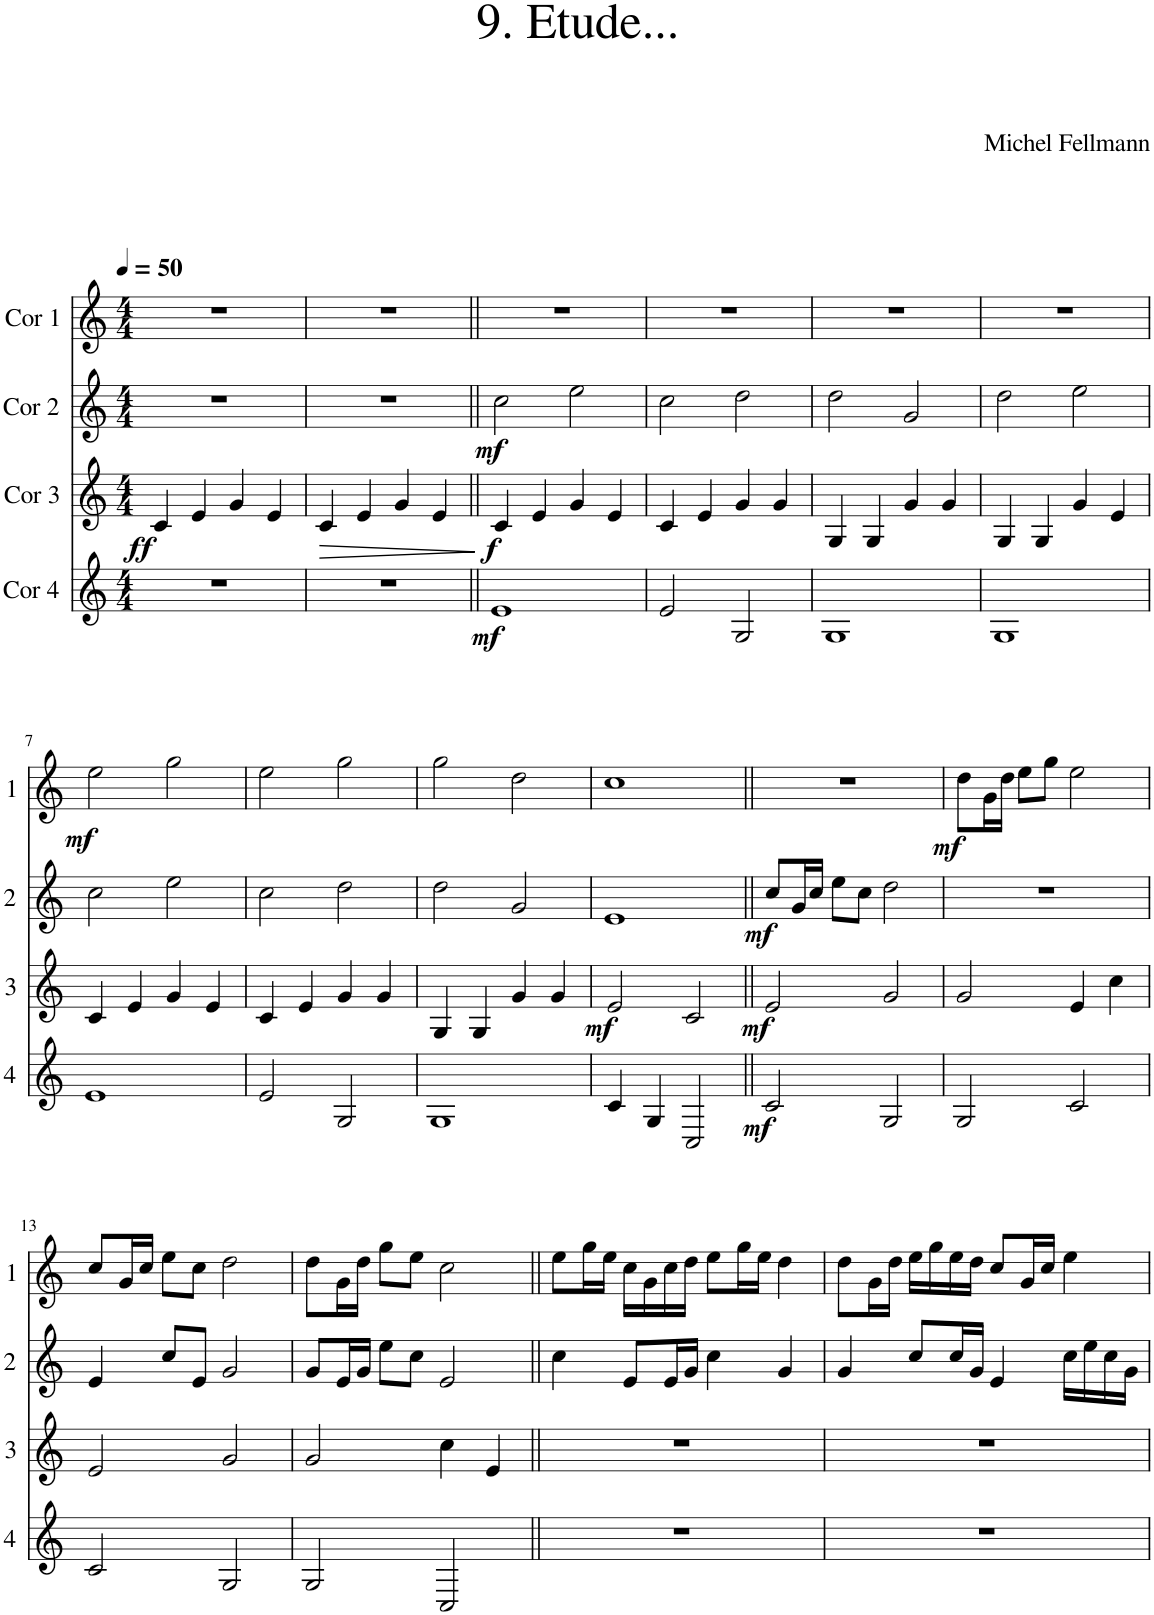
**kern	**dynam	**kern	**dynam	**kern	**dynam	**kern	**dynam
*part4	*part4	*part3	*part3	*part2	*part2	*part1	*part1
*staff4	*staff4	*staff3	*staff3	*staff2	*staff2	*staff1	*staff1
*I"Cor 4	*	*I"Cor 3	*	*I"Cor 2	*	*I"Cor 1	*
*clefG2	*	*clefG2	*	*clefG2	*	*clefG2	*
*Trd4c7	*	*Trd4c7	*	*Trd4c7	*	*Trd4c7	*
*k[]	*	*k[]	*	*k[]	*	*k[]	*
*M4/4	*	*M4/4	*	*M4/4	*	*M4/4	*
*MM50	*	*MM50	*	*MM50	*	*MM50	*
=1	=1	=1	=1	=1	=1	=1	=1
!	!	!	!LO:DY:b	!	!	!	!
1r	.	4c/	ff	1r	.	1r	.
.	.	4e/	.	.	.	.	.
.	.	4g/	.	.	.	.	.
.	.	4e/	.	.	.	.	.
=2	=2	=2	=2	=2	=2	=2	=2
!	!	!	!LO:HP:b	!	!	!	!
1r	.	4c/	>	1r	.	1r	.
.	.	4e/	.	.	.	.	.
.	.	4g/	.	.	.	.	.
.	.	4e/	.	.	.	.	.
.	.	.	]	.	.	.	.
=3||	=3||	=3||	=3||	=3||	=3||	=3||	=3||
!	!LO:DY:b	!	!LO:DY:b	!	!LO:DY:b	!	!
1e	mf	4c/	f	2cc\	mf	1r	.
.	.	4e/	.	.	.	.	.
.	.	4g/	.	2ee\	.	.	.
.	.	4e/	.	.	.	.	.
=4	=4	=4	=4	=4	=4	=4	=4
2e/	.	4c/	.	2cc\	.	1r	.
.	.	4e/	.	.	.	.	.
2G/	.	4g/	.	2dd\	.	.	.
.	.	4g/	.	.	.	.	.
=5	=5	=5	=5	=5	=5	=5	=5
1G	.	4G/	.	2dd\	.	1r	.
.	.	4G/	.	.	.	.	.
.	.	4g/	.	2g/	.	.	.
.	.	4g/	.	.	.	.	.
=6	=6	=6	=6	=6	=6	=6	=6
1G	.	4G/	.	2dd\	.	1r	.
.	.	4G/	.	.	.	.	.
.	.	4g/	.	2ee\	.	.	.
.	.	4e/	.	.	.	.	.
!!LO:LB:g=z
=7	=7	=7	=7	=7	=7	=7	=7
!	!	!	!	!	!	!	!LO:DY:b
1e	.	4c/	.	2cc\	.	2ee\	mf
.	.	4e/	.	.	.	.	.
.	.	4g/	.	2ee\	.	2gg\	.
.	.	4e/	.	.	.	.	.
=8	=8	=8	=8	=8	=8	=8	=8
2e/	.	4c/	.	2cc\	.	2ee\	.
.	.	4e/	.	.	.	.	.
2G/	.	4g/	.	2dd\	.	2gg\	.
.	.	4g/	.	.	.	.	.
=9	=9	=9	=9	=9	=9	=9	=9
1G	.	4G/	.	2dd\	.	2gg\	.
.	.	4G/	.	.	.	.	.
.	.	4g/	.	2g/	.	2dd\	.
.	.	4g/	.	.	.	.	.
=10	=10	=10	=10	=10	=10	=10	=10
!	!	!	!LO:DY:b	!	!	!	!
4c/	.	2e/	mf	1e	.	1cc	.
4G/	.	.	.	.	.	.	.
2C/	.	2c/	.	.	.	.	.
=11||	=11||	=11||	=11||	=11||	=11||	=11||	=11||
!	!LO:DY:b	!	!LO:DY:b	!	!LO:DY:b	!	!
2c/	mf	2e/	mf	8cc/L	mf	1r	.
.	.	.	.	16g/L	.	.	.
.	.	.	.	16cc/JJ	.	.	.
.	.	.	.	8ee\L	.	.	.
.	.	.	.	8cc\J	.	.	.
2G/	.	2g/	.	2dd\	.	.	.
=12	=12	=12	=12	=12	=12	=12	=12
!	!	!	!	!	!	!	!LO:DY:b
2G/	.	2g/	.	1r	.	8dd\L	mf
.	.	.	.	.	.	16g\L	.
.	.	.	.	.	.	16dd\JJ	.
.	.	.	.	.	.	8ee\L	.
.	.	.	.	.	.	8gg\J	.
2c/	.	4e/	.	.	.	2ee\	.
.	.	4cc\	.	.	.	.	.
!!LO:LB:g=z
=13	=13	=13	=13	=13	=13	=13	=13
2c/	.	2e/	.	4e/	.	8cc/L	.
.	.	.	.	.	.	16g/L	.
.	.	.	.	.	.	16cc/JJ	.
.	.	.	.	8cc/L	.	8ee\L	.
.	.	.	.	8e/J	.	8cc\J	.
2G/	.	2g/	.	2g/	.	2dd\	.
=14	=14	=14	=14	=14	=14	=14	=14
2G/	.	2g/	.	8g/L	.	8dd\L	.
.	.	.	.	16e/L	.	16g\L	.
.	.	.	.	16g/JJ	.	16dd\JJ	.
.	.	.	.	8ee\L	.	8gg\L	.
.	.	.	.	8cc\J	.	8ee\J	.
2C/	.	4cc\	.	2e/	.	2cc\	.
.	.	4e/	.	.	.	.	.
=15||	=15||	=15||	=15||	=15||	=15||	=15||	=15||
1r	.	1r	.	4cc\	.	8ee\L	.
.	.	.	.	.	.	16gg\L	.
.	.	.	.	.	.	16ee\JJ	.
.	.	.	.	8e/L	.	16cc\LL	.
.	.	.	.	.	.	16g\	.
.	.	.	.	16e/L	.	16cc\	.
.	.	.	.	16g/JJ	.	16dd\JJ	.
.	.	.	.	4cc\	.	8ee\L	.
.	.	.	.	.	.	16gg\L	.
.	.	.	.	.	.	16ee\JJ	.
.	.	.	.	4g/	.	4dd\	.
=16	=16	=16	=16	=16	=16	=16	=16
1r	.	1r	.	4g/	.	8dd\L	.
.	.	.	.	.	.	16g\L	.
.	.	.	.	.	.	16dd\JJ	.
.	.	.	.	8cc/L	.	16ee\LL	.
.	.	.	.	.	.	16gg\	.
.	.	.	.	16cc/L	.	16ee\	.
.	.	.	.	16g/JJ	.	16dd\JJ	.
.	.	.	.	4e/	.	8cc/L	.
.	.	.	.	.	.	16g/L	.
.	.	.	.	.	.	16cc/JJ	.
.	.	.	.	16cc\LL	.	4ee\	.
.	.	.	.	16ee\	.	.	.
.	.	.	.	16cc\	.	.	.
.	.	.	.	16g\JJ	.	.	.
=	=	=	=	=	=	=	=
*-	*-	*-	*-	*-	*-	*-	*-
